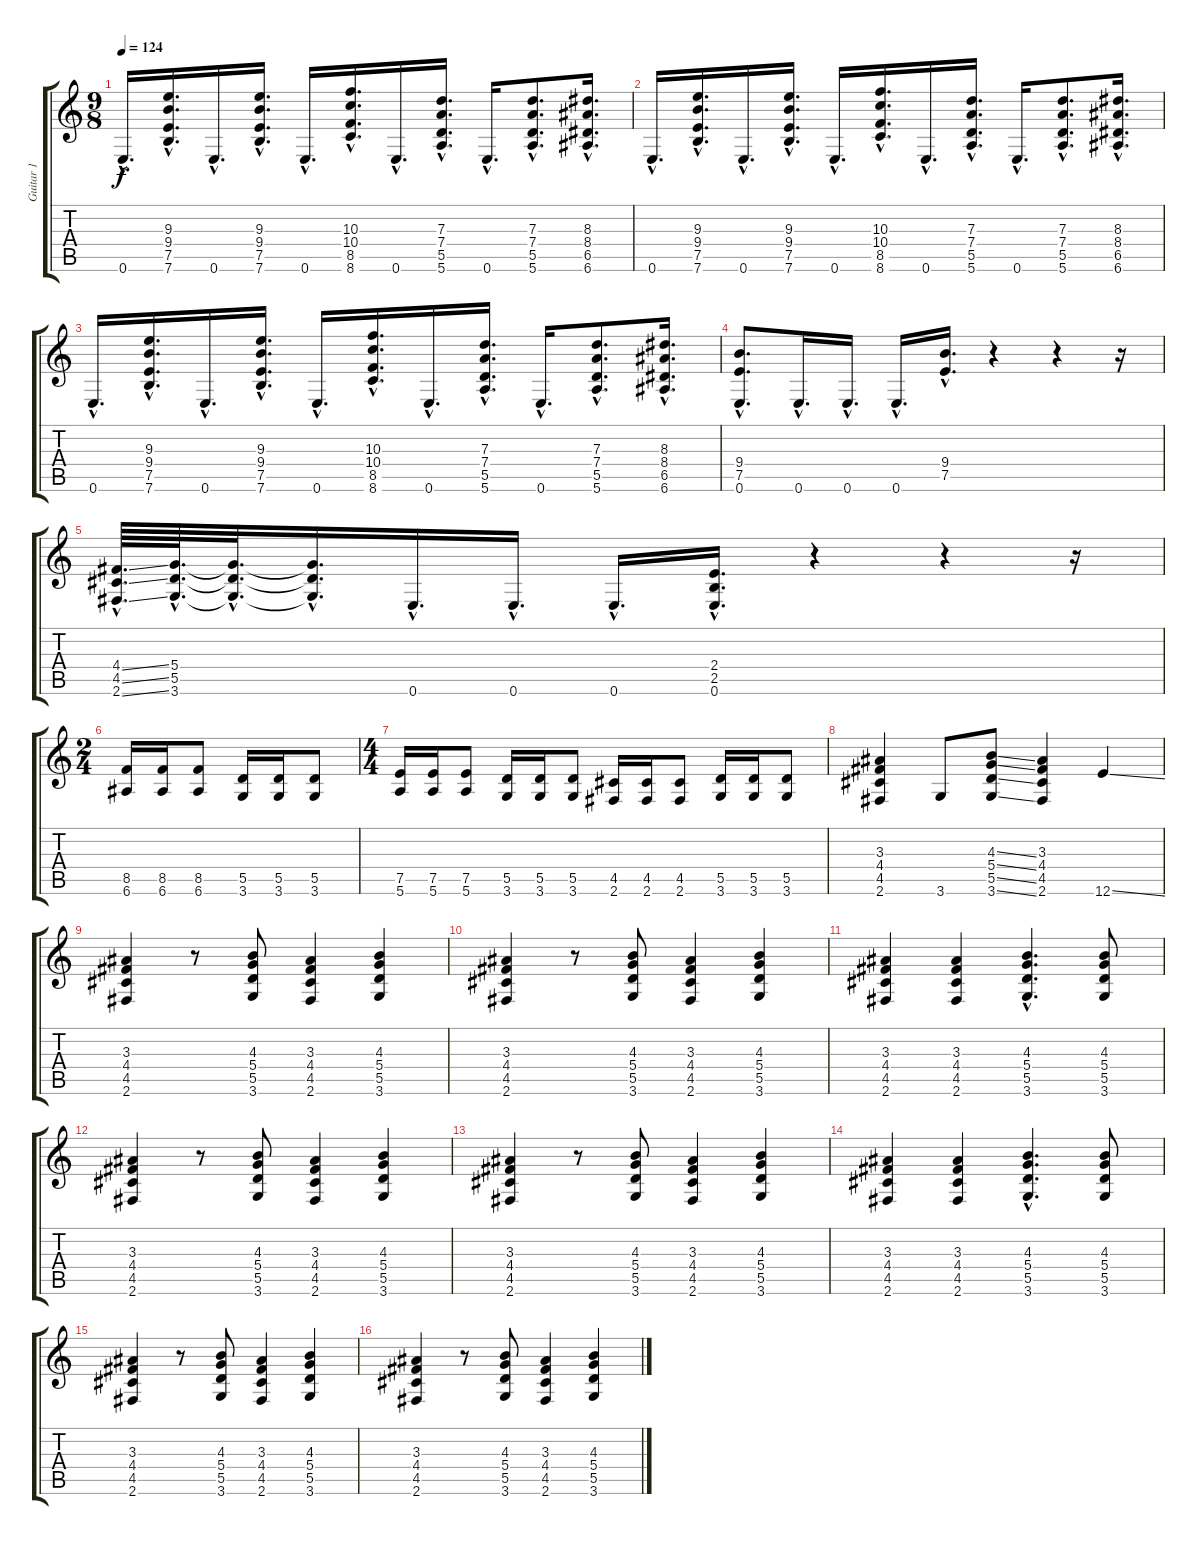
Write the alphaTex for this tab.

\track ("Guitar 1" "Guitar 1") {instrument distortionguitar}
\staff {score tabs}
\tuning (E4 B3 G3 D3 A2 E2) {hide}
\ts (9 8)
\tempo 124
\clef g2
\ks c
0.6{hac}.16{d dy f} (9.3{hac} 9.4{hac} 7.5{hac} 7.6{hac}).16{d} 0.6{hac}.16{d} (9.3{hac} 9.4{hac} 7.5{hac} 7.6{hac}).16{d} 0.6{hac}.16{d} (10.3{hac} 10.4{hac} 8.5{hac} 8.6{hac}).16{d} 0.6{hac}.16{d} (7.3{hac} 7.4{hac} 5.5{hac} 5.6{hac}).16{d} 0.6{hac}.16{d} (7.3{hac} 7.4{hac} 5.5{hac} 5.6{hac}).8{d} (8.3{hac} 8.4{hac} 6.5{hac} 6.6{hac}).16{d} |
0.6{hac}.16{d} (9.3{hac} 9.4{hac} 7.5{hac} 7.6{hac}).16{d} 0.6{hac}.16{d} (9.3{hac} 9.4{hac} 7.5{hac} 7.6{hac}).16{d} 0.6{hac}.16{d} (10.3{hac} 10.4{hac} 8.5{hac} 8.6{hac}).16{d} 0.6{hac}.16{d} (7.3{hac} 7.4{hac} 5.5{hac} 5.6{hac}).16{d} 0.6{hac}.16{d} (7.3{hac} 7.4{hac} 5.5{hac} 5.6{hac}).8{d} (8.3{hac} 8.4{hac} 6.5{hac} 6.6{hac}).16{d} |
0.6{hac}.16{d} (9.3{hac} 9.4{hac} 7.5{hac} 7.6{hac}).16{d} 0.6{hac}.16{d} (9.3{hac} 9.4{hac} 7.5{hac} 7.6{hac}).16{d} 0.6{hac}.16{d} (10.3{hac} 10.4{hac} 8.5{hac} 8.6{hac}).16{d} 0.6{hac}.16{d} (7.3{hac} 7.4{hac} 5.5{hac} 5.6{hac}).16{d} 0.6{hac}.16{d} (7.3{hac} 7.4{hac} 5.5{hac} 5.6{hac}).8{d} (8.3{hac} 8.4{hac} 6.5{hac} 6.6{hac}).16{d} |
(9.4{hac} 7.5{hac} 0.6{hac}).8{d} 0.6{hac}.16{d} 0.6{hac}.16{d} 0.6{hac}.16{d} (9.4{hac} 7.5{hac}).16{d} r.4 r.4 r.16 |
(4.4{ss hac} 4.5{ss hac} 2.6{ss hac}).64{d} (5.4{hac} 5.5{hac} 3.6{hac}).64{d} (5.4{hac t} 5.5{hac t} 3.6{hac t}).32{d} (5.4{hac t} 5.5{hac t} 3.6{hac t}).16{d} 0.6{hac}.16{d} 0.6{hac}.16{d} 0.6{hac}.16{d} (2.4{hac} 2.5{hac} 0.6{hac}).16{d} r.4 r.4 r.16 |
\ts (2 4)
(8.5 6.6).16 (8.5 6.6).16 (8.5 6.6).8 (5.5 3.6).16 (5.5 3.6).16 (5.5 3.6).8 |
\ts (4 4)
(7.5 5.6).16 (7.5 5.6).16 (7.5 5.6).8 (5.5 3.6).16 (5.5 3.6).16 (5.5 3.6).8 (4.5 2.6).16 (4.5 2.6).16 (4.5 2.6).8 (5.5 3.6).16 (5.5 3.6).16 (5.5 3.6).8 |
(3.3 4.4 4.5 2.6).4 3.6.8 (4.3{ss} 5.4{ss} 5.5{ss} 3.6{ss}).8 (3.3 4.4 4.5 2.6).4 12.6{ss}.4 |
(3.3 4.4 4.5 2.6).4 r.8 (4.3 5.4 5.5 3.6).8 (3.3 4.4 4.5 2.6).4 (4.3 5.4 5.5 3.6).4 |
(3.3 4.4 4.5 2.6).4 r.8 (4.3 5.4 5.5 3.6).8 (3.3 4.4 4.5 2.6).4 (4.3 5.4 5.5 3.6).4 |
(3.3 4.4 4.5 2.6).4 (3.3 4.4 4.5 2.6).4 (4.3{hac} 5.4{hac} 5.5{hac} 3.6{hac}).4{d} (4.3 5.4 5.5 3.6).8 |
(3.3 4.4 4.5 2.6).4 r.8 (4.3 5.4 5.5 3.6).8 (3.3 4.4 4.5 2.6).4 (4.3 5.4 5.5 3.6).4 |
(3.3 4.4 4.5 2.6).4 r.8 (4.3 5.4 5.5 3.6).8 (3.3 4.4 4.5 2.6).4 (4.3 5.4 5.5 3.6).4 |
(3.3 4.4 4.5 2.6).4 (3.3 4.4 4.5 2.6).4 (4.3{hac} 5.4{hac} 5.5{hac} 3.6{hac}).4{d} (4.3 5.4 5.5 3.6).8 |
(3.3 4.4 4.5 2.6).4 r.8 (4.3 5.4 5.5 3.6).8 (3.3 4.4 4.5 2.6).4 (4.3 5.4 5.5 3.6).4 |
(3.3 4.4 4.5 2.6).4 r.8 (4.3 5.4 5.5 3.6).8 (3.3 4.4 4.5 2.6).4 (4.3 5.4 5.5 3.6).4
